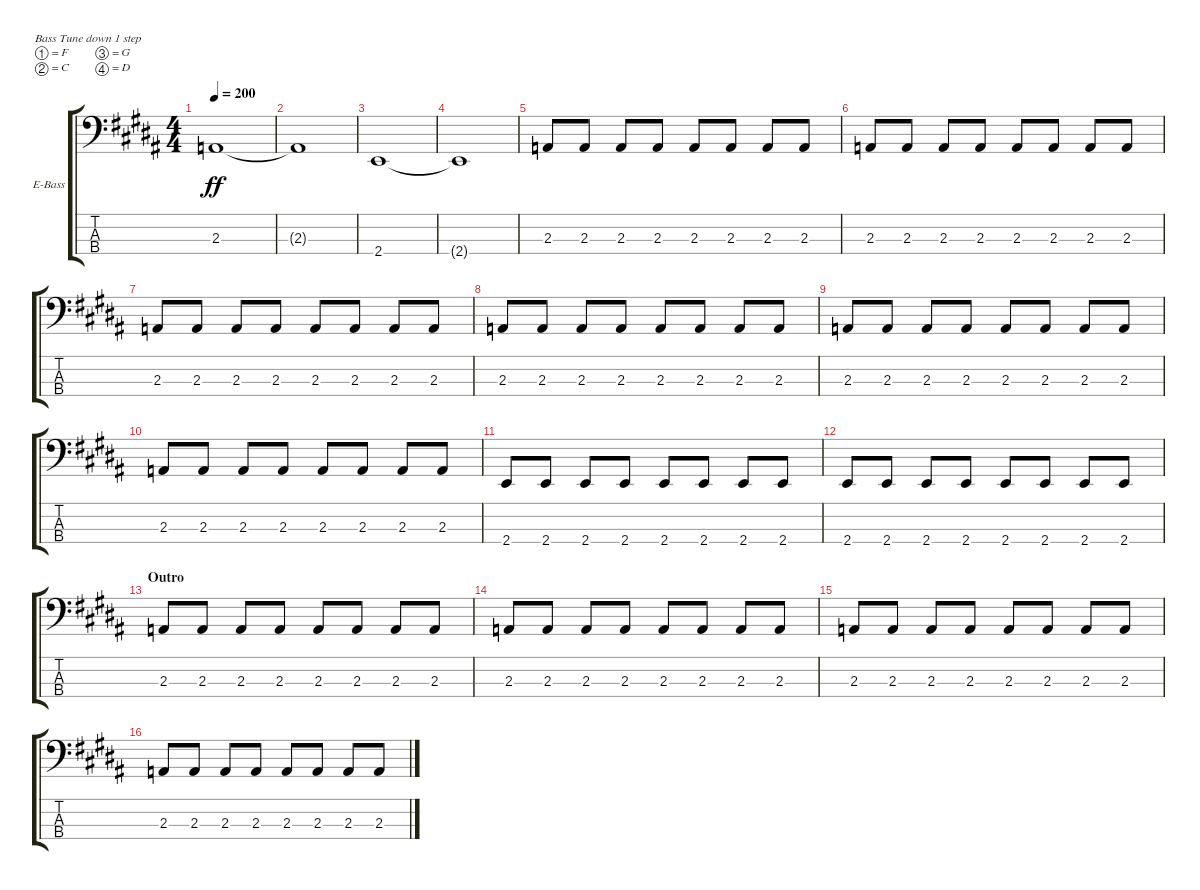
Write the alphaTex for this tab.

\defaultSystemsLayout 4
\bracketExtendMode groupsimilarinstruments
\firstSystemTrackNameOrientation horizontal
\otherSystemsTrackNameOrientation horizontal
\track ("Bass" "E-Bass") {instrument electricbassfinger}
\staff {score tabs}
\tuning (F2 C2 G1 D1)
\ts (4 4)
\tempo 200
\clef f4
\ks b
2.3.1{dy ff} |
2.3{t}.1 |
2.4.1 |
2.4{t}.1 |
2.3.8 2.3.8 2.3.8 2.3.8 2.3.8 2.3.8 2.3.8 2.3.8 |
2.3.8 2.3.8 2.3.8 2.3.8 2.3.8 2.3.8 2.3.8 2.3.8 |
2.3.8 2.3.8 2.3.8 2.3.8 2.3.8 2.3.8 2.3.8 2.3.8 |
2.3.8 2.3.8 2.3.8 2.3.8 2.3.8 2.3.8 2.3.8 2.3.8 |
2.3.8 2.3.8 2.3.8 2.3.8 2.3.8 2.3.8 2.3.8 2.3.8 |
2.3.8 2.3.8 2.3.8 2.3.8 2.3.8 2.3.8 2.3.8 2.3.8 |
2.4.8 2.4.8 2.4.8 2.4.8 2.4.8 2.4.8 2.4.8 2.4.8 |
2.4.8 2.4.8 2.4.8 2.4.8 2.4.8 2.4.8 2.4.8 2.4.8 |
\section ("" "Outro")
2.3.8 2.3.8 2.3.8 2.3.8 2.3.8 2.3.8 2.3.8 2.3.8 |
2.3.8 2.3.8 2.3.8 2.3.8 2.3.8 2.3.8 2.3.8 2.3.8 |
2.3.8 2.3.8 2.3.8 2.3.8 2.3.8 2.3.8 2.3.8 2.3.8 |
2.3.8 2.3.8 2.3.8 2.3.8 2.3.8 2.3.8 2.3.8 2.3.8
